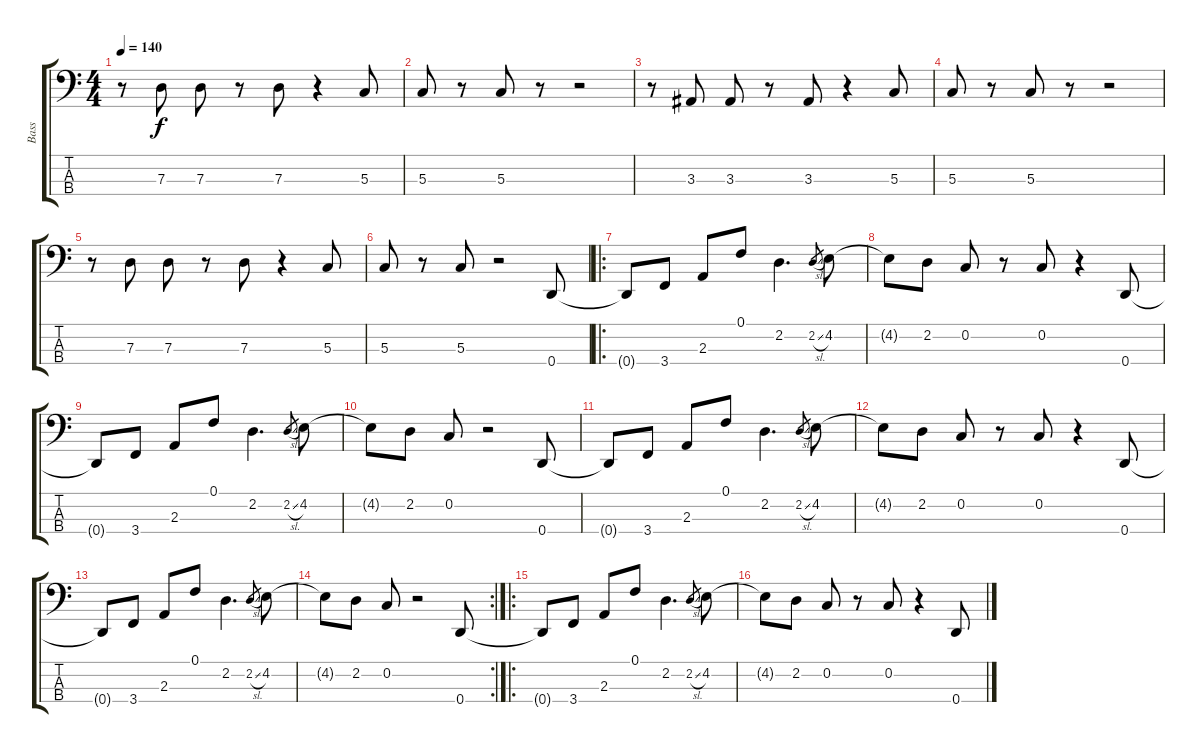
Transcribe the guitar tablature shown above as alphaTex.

\track ("Bass" "Bass") {instrument electricbassfinger}
\staff {score tabs}
\tuning (F2 C2 G1 D1) {hide}
\ts (4 4)
\tempo 140
\clef f4
\ks c
r.8{dy f} 7.3.8 7.3.8 r.8 7.3.8 r.4 5.3.8 |
5.3.8 r.8 5.3.8 r.8 r.2 |
r.8 3.3.8 3.3.8 r.8 3.3.8 r.4 5.3.8 |
5.3.8 r.8 5.3.8 r.8 r.2 |
r.8 7.3.8 7.3.8 r.8 7.3.8 r.4 5.3.8 |
5.3.8 r.8 5.3.8 r.2 0.4.8 |
\ro
0.4{t}.8 3.4.8 2.3.8 0.1.8 2.2.4{d} 2.2{sl}.8{gr} 4.2.8 |
4.2{t}.8 2.2.8 0.2.8 r.8 0.2.8 r.4 0.4.8 |
0.4{t}.8 3.4.8 2.3.8 0.1.8 2.2.4{d} 2.2{sl}.8{gr} 4.2.8 |
4.2{t}.8 2.2.8 0.2.8 r.2 0.4.8 |
0.4{t}.8 3.4.8 2.3.8 0.1.8 2.2.4{d} 2.2{sl}.8{gr} 4.2.8 |
4.2{t}.8 2.2.8 0.2.8 r.8 0.2.8 r.4 0.4.8 |
0.4{t}.8 3.4.8 2.3.8 0.1.8 2.2.4{d} 2.2{sl}.8{gr} 4.2.8 |
\rc 2
4.2{t}.8 2.2.8 0.2.8 r.2 0.4.8 |
\ro
0.4{t}.8 3.4.8 2.3.8 0.1.8 2.2.4{d} 2.2{sl}.8{gr} 4.2.8 |
4.2{t}.8 2.2.8 0.2.8 r.8 0.2.8 r.4 0.4.8
